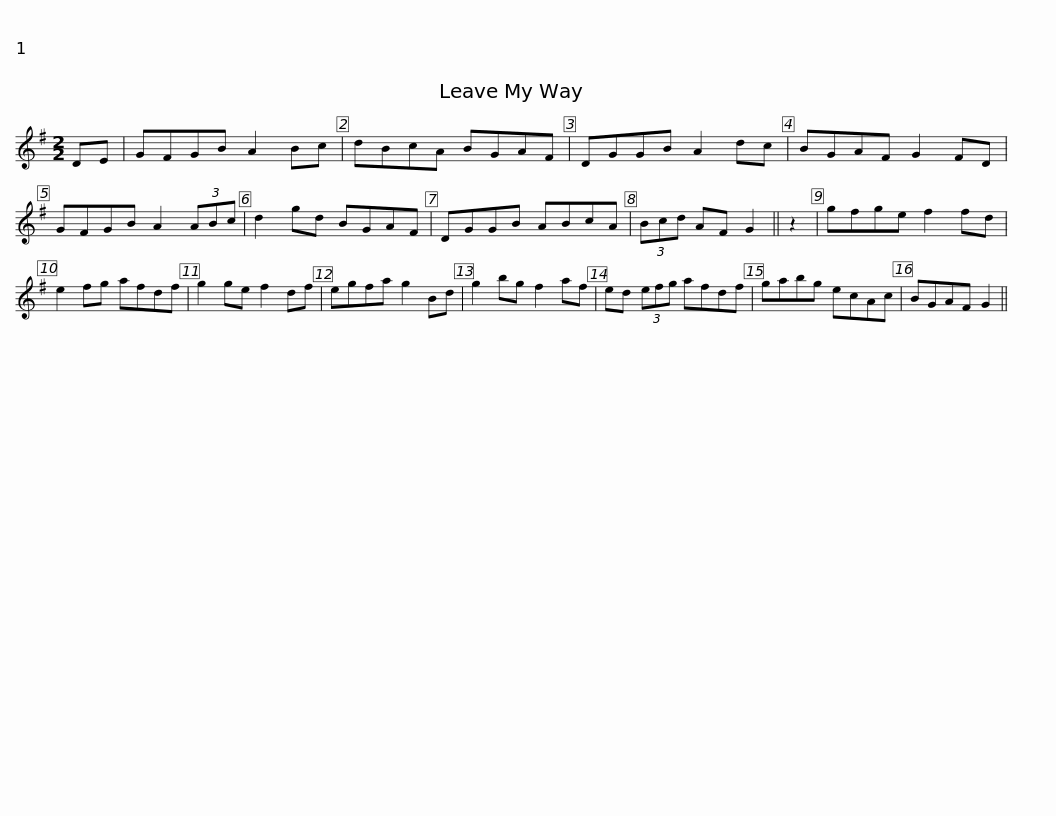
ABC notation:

X:1
L:1/8
M:2/2
I:linebreak $
K:G
V:1 treble
V:1
 DE | GFGB A2 Bc | dBcA BGAF | DGGB A2 dc | BGAF G2 FD | %5
 GFGB A2 (3ABc |$ d2 gd BGAF | DGGB ABcA | (3Bcd AF G2 || z2 | %10
 gfge f2 fd | e2 fg afdf | g2 ge f2 df |$ egfa g2 Bd | g2 bg f2 af | %15
 ed (3efg afdf | gabg ecAc | BGAF G2 || %18
